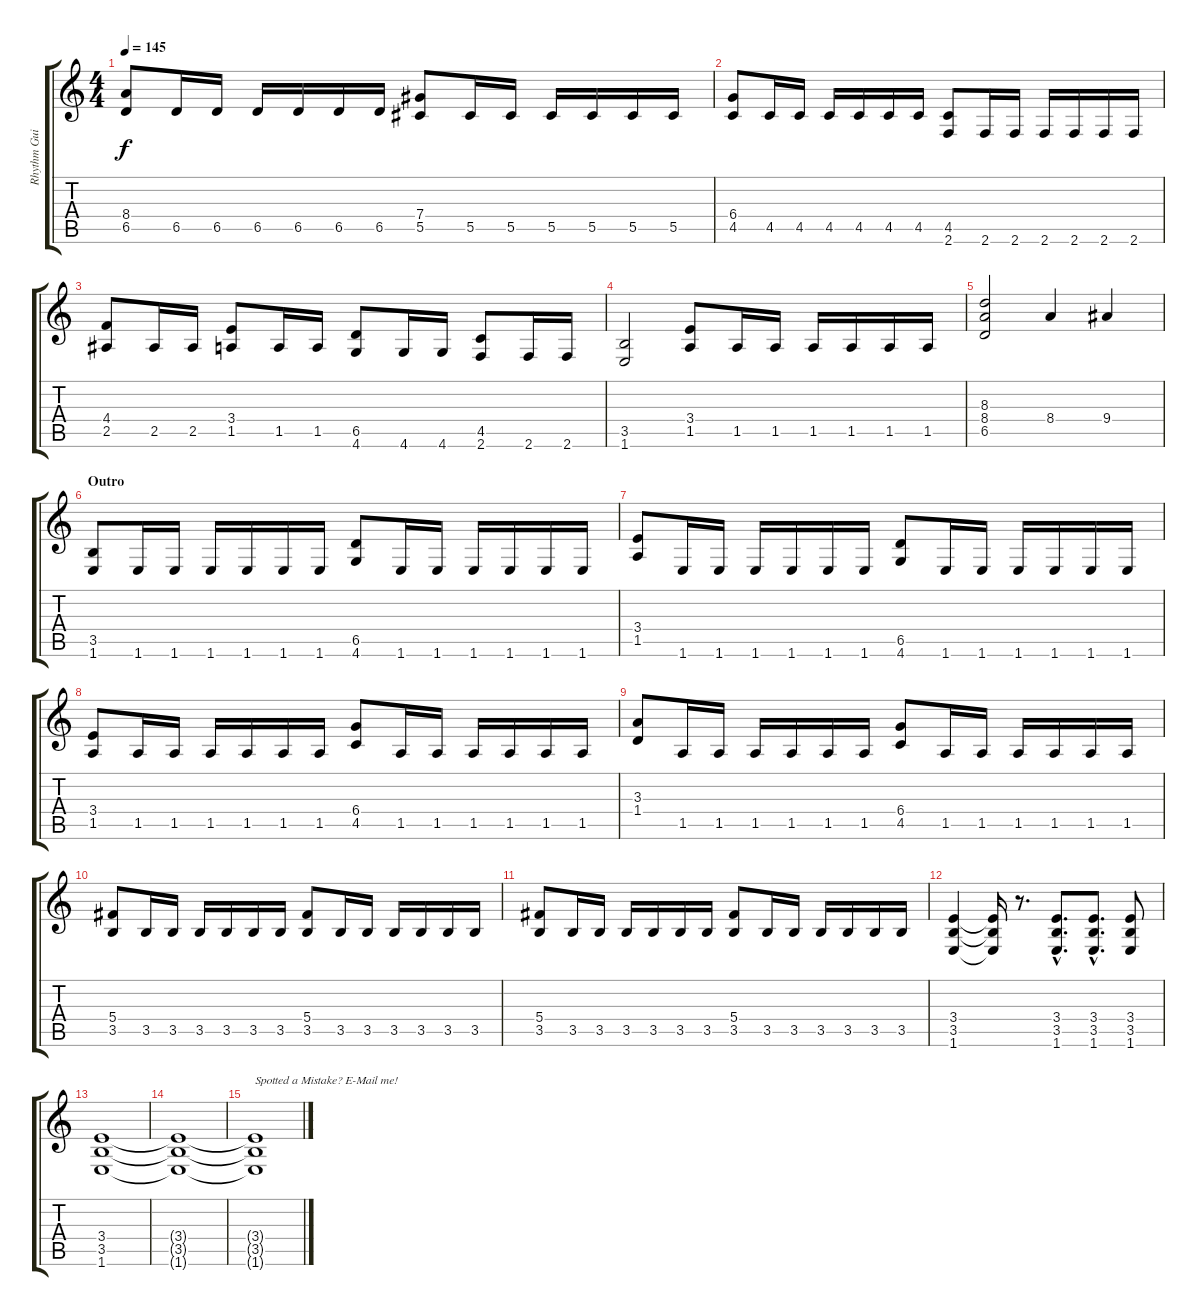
\track ("Rhythm Guitar 2" "Rhythm Gui") {instrument distortionguitar}
\staff {score tabs}
\tuning (Eb4 Bb3 Gb3 Db3 Ab2 Eb2) {hide}
\ts (4 4)
\tempo 145
\clef g2
\ks c
(8.4 6.5).8{dy f} 6.5.16 6.5.16 6.5.16 6.5.16 6.5.16 6.5.16 (7.4 5.5).8 5.5.16 5.5.16 5.5.16 5.5.16 5.5.16 5.5.16 |
(6.4 4.5).8 4.5.16 4.5.16 4.5.16 4.5.16 4.5.16 4.5.16 (4.5 2.6).8 2.6.16 2.6.16 2.6.16 2.6.16 2.6.16 2.6.16 |
(4.4 2.5).8 2.5.16 2.5.16 (3.4 1.5).8 1.5.16 1.5.16 (6.5 4.6).8 4.6.16 4.6.16 (4.5 2.6).8 2.6.16 2.6.16 |
(3.5 1.6).2 (3.4 1.5).8 1.5.16 1.5.16 1.5.16 1.5.16 1.5.16 1.5.16 |
(8.3 8.4 6.5).2 8.4.4 9.4.4 |
\section ("" "Outro")
(3.5 1.6).8 1.6.16 1.6.16 1.6.16 1.6.16 1.6.16 1.6.16 (6.5 4.6).8 1.6.16 1.6.16 1.6.16 1.6.16 1.6.16 1.6.16 |
(3.4 1.5).8 1.6.16 1.6.16 1.6.16 1.6.16 1.6.16 1.6.16 (6.5 4.6).8 1.6.16 1.6.16 1.6.16 1.6.16 1.6.16 1.6.16 |
(3.4 1.5).8 1.5.16 1.5.16 1.5.16 1.5.16 1.5.16 1.5.16 (6.4 4.5).8 1.5.16 1.5.16 1.5.16 1.5.16 1.5.16 1.5.16 |
(3.3 1.4).8 1.5.16 1.5.16 1.5.16 1.5.16 1.5.16 1.5.16 (6.4 4.5).8 1.5.16 1.5.16 1.5.16 1.5.16 1.5.16 1.5.16 |
(5.4 3.5).8 3.5.16 3.5.16 3.5.16 3.5.16 3.5.16 3.5.16 (5.4 3.5).8 3.5.16 3.5.16 3.5.16 3.5.16 3.5.16 3.5.16 |
(5.4 3.5).8 3.5.16 3.5.16 3.5.16 3.5.16 3.5.16 3.5.16 (5.4 3.5).8 3.5.16 3.5.16 3.5.16 3.5.16 3.5.16 3.5.16 |
(3.4 3.5 1.6).4 (3.4{t} 3.5{t} 1.6{t}).16 r.8{d} (3.4{hac} 3.5{hac} 1.6{hac}).8{d} (3.4{hac} 3.5{hac} 1.6{hac}).8{d} (3.4 3.5 1.6).8 |
(3.4 3.5 1.6).1 |
(3.4{t} 3.5{t} 1.6{t}).1{volume 0} |
(3.4{t} 3.5{t} 1.6{t}).1{txt "Spotted a Mistake? E-Mail me!"}
